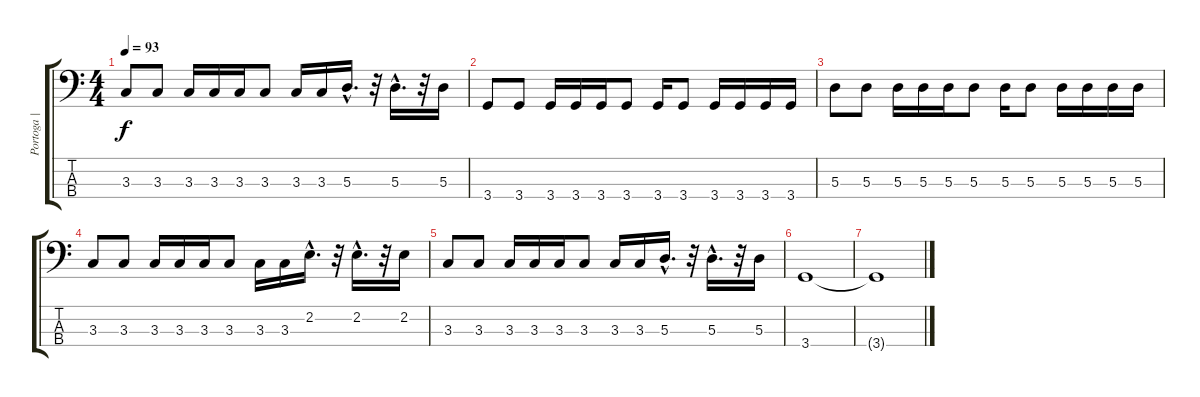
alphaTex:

\track ("Portoga | Baixo" "Portoga | ") {instrument electricbassfinger}
\staff {score tabs}
\tuning (G2 D2 A1 E1) {hide}
\ts (4 4)
\tempo 93
\clef f4
\ks c
3.3.8{dy f} 3.3.8 3.3.16 3.3.16 3.3.16 3.3.8 3.3.16 3.3.16 5.3{hac}.16{d} r.32 5.3{hac}.16{d} r.32 5.3.16 |
3.4.8 3.4.8 3.4.16 3.4.16 3.4.16 3.4.8 3.4.16 3.4.8 3.4.16 3.4.16 3.4.16 3.4.16 |
5.3.8 5.3.8 5.3.16 5.3.16 5.3.16 5.3.8 5.3.16 5.3.8 5.3.16 5.3.16 5.3.16 5.3.16 |
3.3.8 3.3.8 3.3.16 3.3.16 3.3.16 3.3.8 3.3.16 3.3.16 2.2{hac}.16{d} r.32 2.2{hac}.16{d} r.32 2.2.16 |
3.3.8 3.3.8 3.3.16 3.3.16 3.3.16 3.3.8 3.3.16 3.3.16 5.3{hac}.16{d} r.32 5.3{hac}.16{d} r.32 5.3.16 |
3.4.1 |
3.4{t}.1
